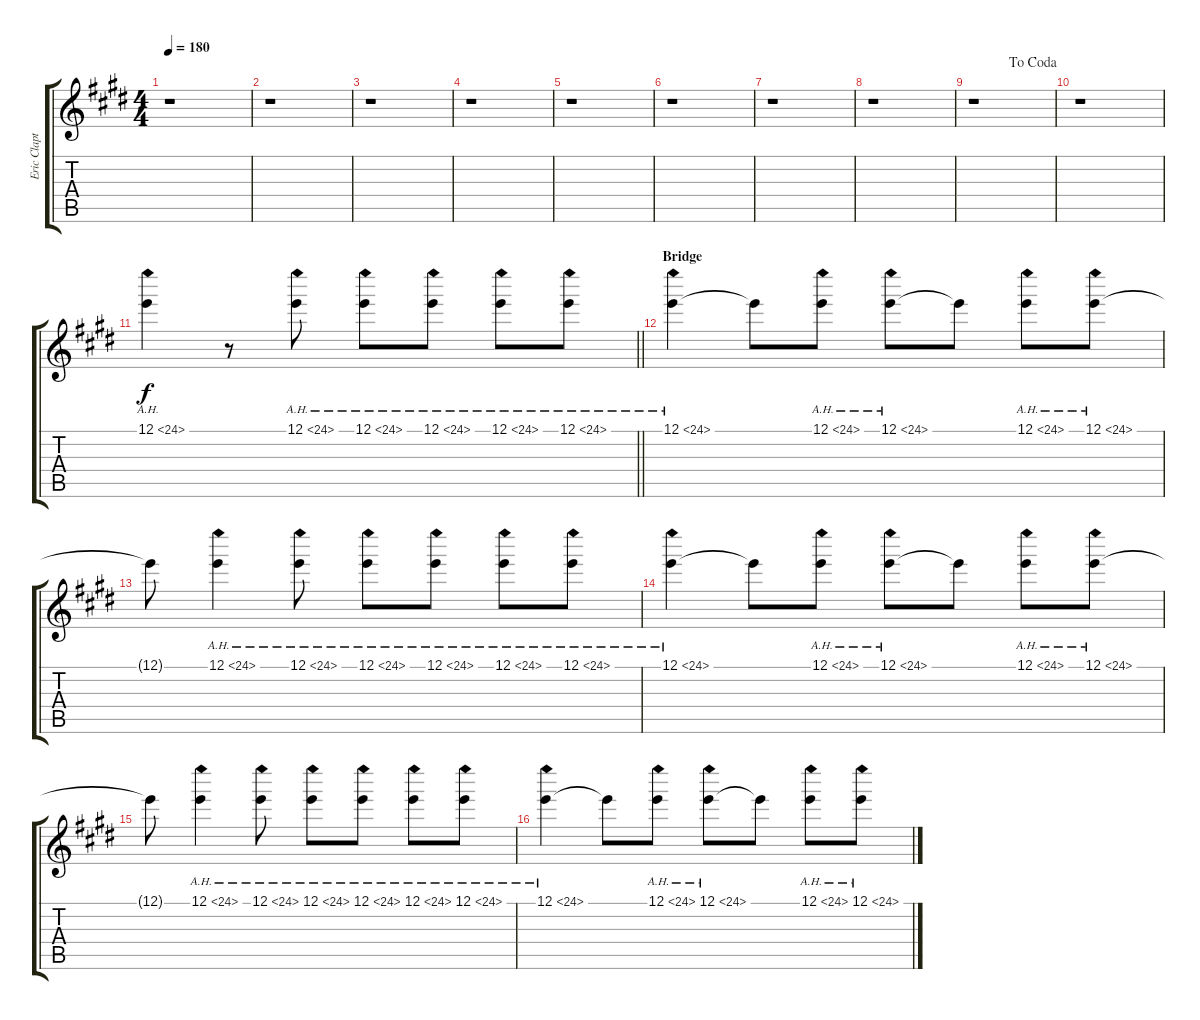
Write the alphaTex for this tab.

\track ("Eric Clapton - Gtr.2" "Eric Clapt") {instrument distortionguitar}
\staff {score tabs}
\tuning (E4 B3 G3 D3 A2 E2) {hide}
\ts (4 4)
\tempo 180
\clef g2
\ks c#minor
r.1{dy f} |
r.1 |
r.1 |
r.1 |
r.1 |
r.1 |
r.1 |
r.1 |
\jump dacoda
r.1 |
r.1 |
\barLineRight lightlight
12.1{ah 12}.4{volume 4 balance 12} r.8 12.1{ah 12}.8 12.1{ah 12}.8 12.1{ah 12}.8 12.1{ah 12}.8 12.1{ah 12}.8 |
\section ("" "Bridge")
12.1{ah 12}.4 12.1{t}.8 12.1{ah 12}.8 12.1{ah 12}.8 12.1{t}.8 12.1{ah 12}.8 12.1{ah 12}.8 |
12.1{t}.8 12.1{ah 12}.4 12.1{ah 12}.8 12.1{ah 12}.8 12.1{ah 12}.8 12.1{ah 12}.8 12.1{ah 12}.8 |
12.1{ah 12}.4 12.1{t}.8 12.1{ah 12}.8 12.1{ah 12}.8 12.1{t}.8 12.1{ah 12}.8 12.1{ah 12}.8 |
12.1{t}.8 12.1{ah 12}.4 12.1{ah 12}.8 12.1{ah 12}.8 12.1{ah 12}.8 12.1{ah 12}.8 12.1{ah 12}.8 |
12.1{ah 12}.4 12.1{t}.8 12.1{ah 12}.8 12.1{ah 12}.8 12.1{t}.8 12.1{ah 12}.8 12.1{ah 12}.8
